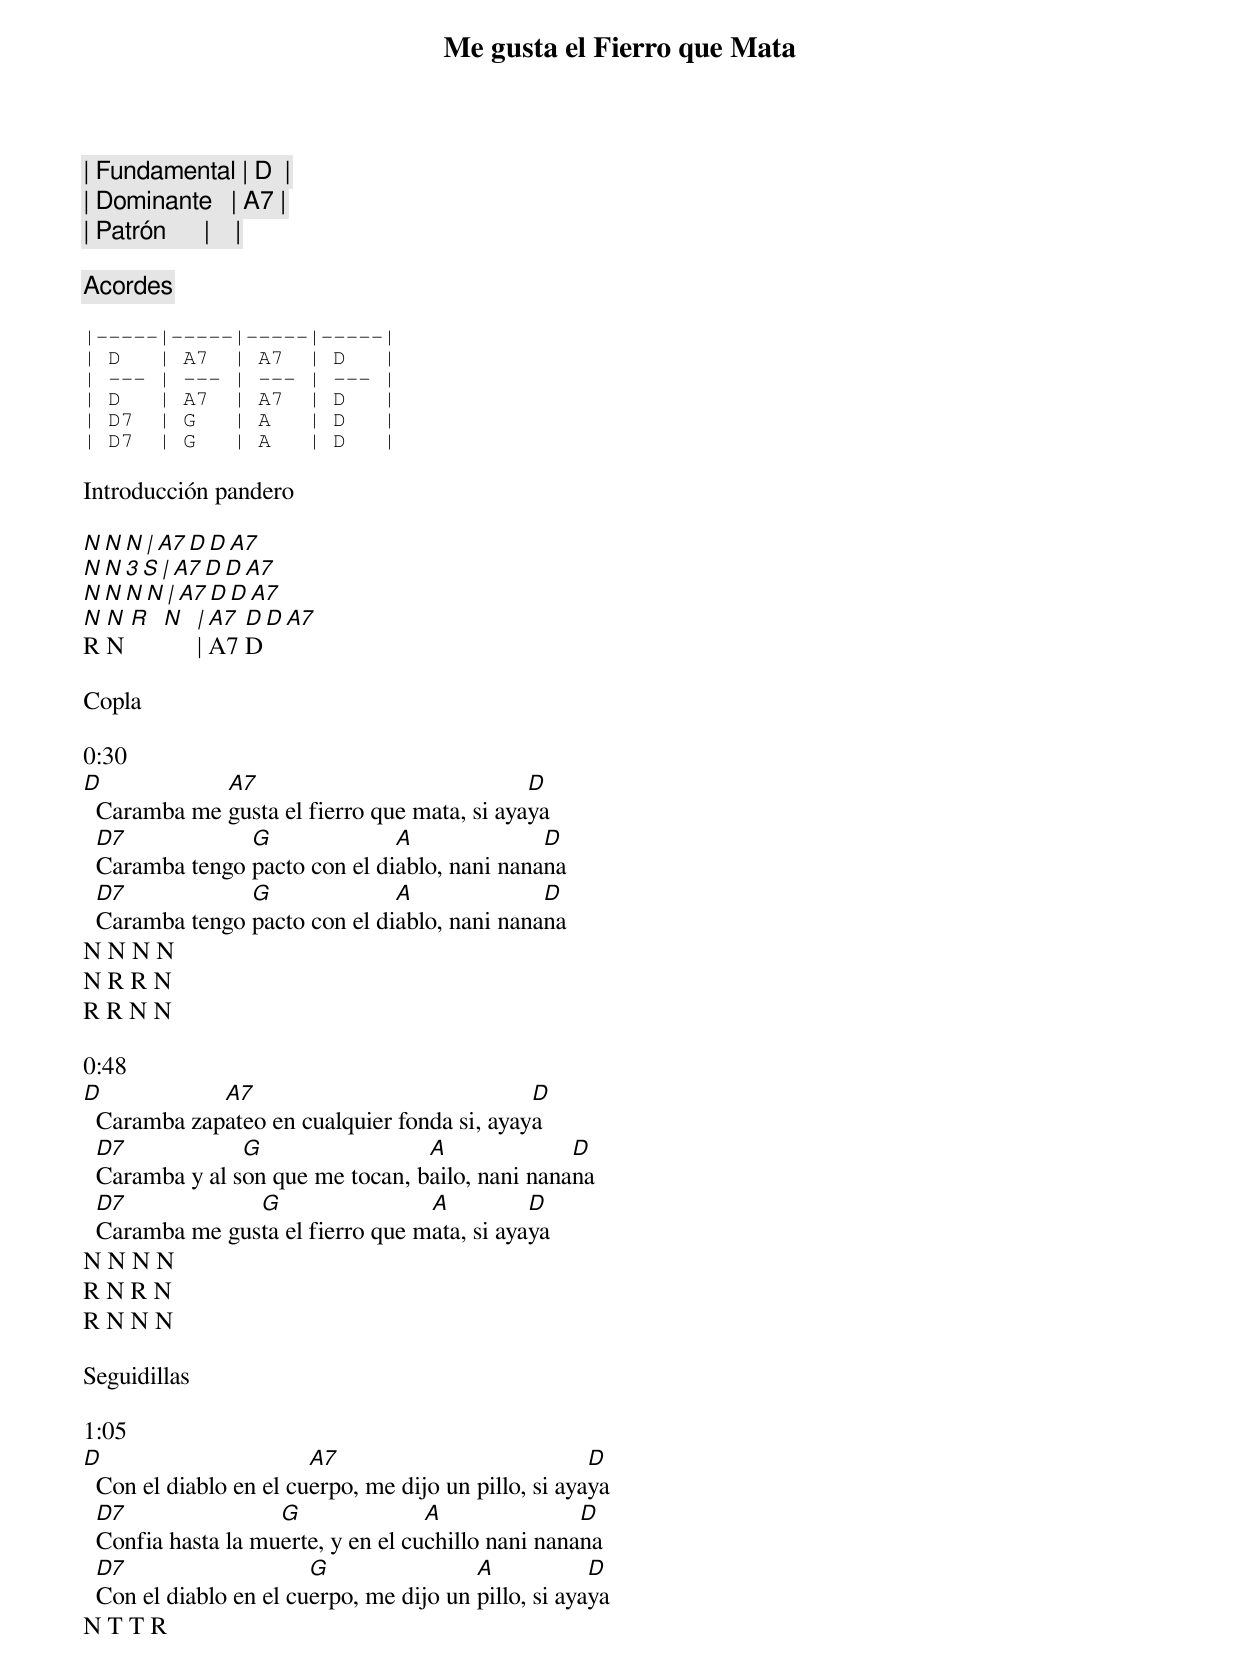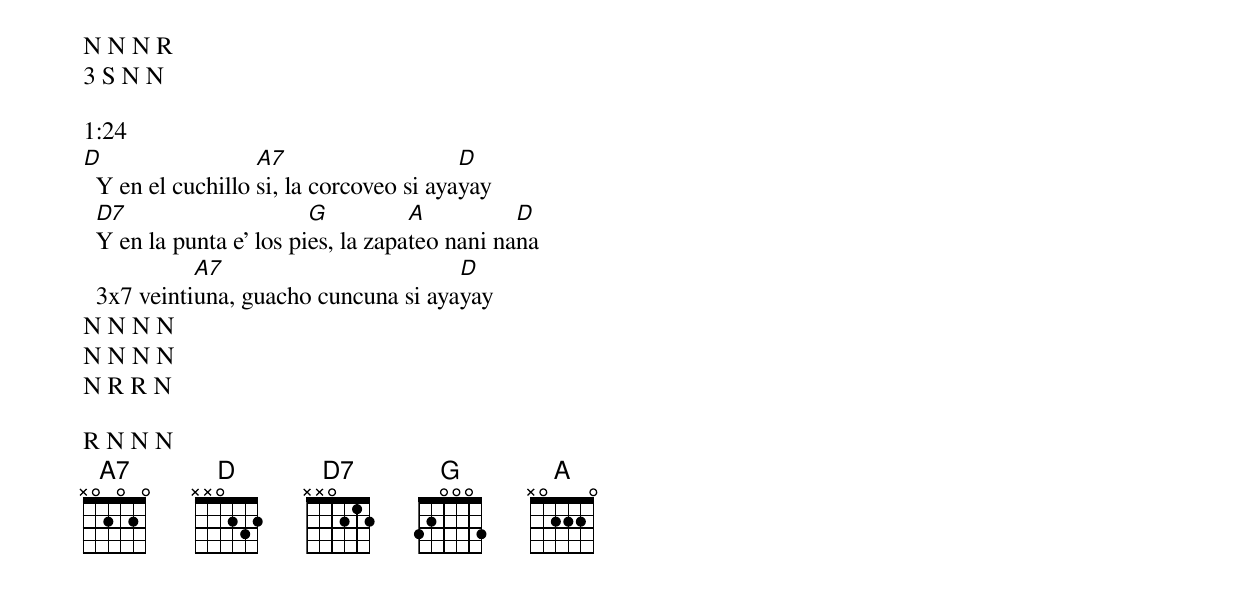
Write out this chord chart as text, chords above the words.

Me gusta el Fierro que Mata

| Fundamental | D  |
| Dominante   | A7 |
| Patrón      |    |

Acordes

|-----|-----|-----|-----|
| D   | A7  | A7  | D   |
| --- | --- | --- | --- |
| D   | A7  | A7  | D   |
| D7  | G   | A   | D   |
| D7  | G   | A   | D   |

Introducción pandero

  N N N | A7 D D A7
N N 3 S | A7 D D A7
N N N N | A7 D D A7
N N R N | A7 D D A7
R N     | A7 D

Copla

0:30
D            A7                              D
  Caramba me gusta el fierro que mata, si ayaya
  D7            G              A              D
  Caramba tengo pacto con el diablo, nani nanana
  D7            G              A              D
  Caramba tengo pacto con el diablo, nani nanana
N N N N
N R R N
R R N N

0:48
D            A7                              D
  Caramba zapateo en cualquier fonda si, ayaya
  D7            G                 A              D
  Caramba y al son que me tocan, bailo, nani nanana
  D7            G                 A          D
  Caramba me gusta el fierro que mata, si ayaya
N N N N
R N R N
R N N N

Seguidillas

1:05
D                       A7                            D
  Con el diablo en el cuerpo, me dijo un pillo, si ayaya
  D7                G               A               D
  Confia hasta la muerte, y en el cuchillo nani nanana
  D7                    G                A            D
  Con el diablo en el cuerpo, me dijo un pillo, si ayaya
N T T R
N N N R
3 S N N

1:24
D                  A7                    D
  Y en el cuchillo si, la corcoveo si ayayay
  D7                     G          A          D
  Y en la punta e' los pies, la zapateo nani nana
            A7                        D
  3x7 veintiuna, guacho cuncuna si ayayay
N N N N
N N N N
N R R N

R N N N
